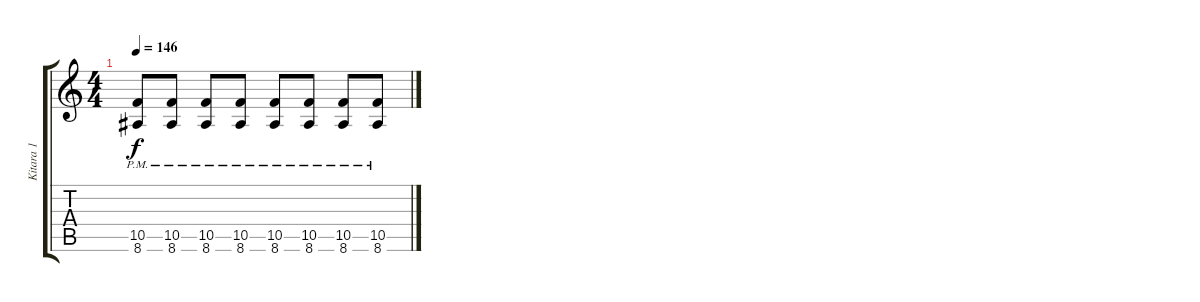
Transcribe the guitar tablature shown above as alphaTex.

\track ("Kitara 1" "Kitara 1") {instrument distortionguitar}
\staff {score tabs}
\tuning (D4 A3 F3 C3 G2 D2) {hide}
\ts (4 4)
\tempo 146
\clef g2
\ks c
(10.5{pm} 8.6{pm}).8{dy f} (10.5{pm} 8.6{pm}).8 (10.5{pm} 8.6{pm}).8 (10.5{pm} 8.6{pm}).8 (10.5{pm} 8.6{pm}).8 (10.5{pm} 8.6{pm}).8 (10.5{pm} 8.6{pm}).8 (10.5{pm} 8.6{pm}).8
